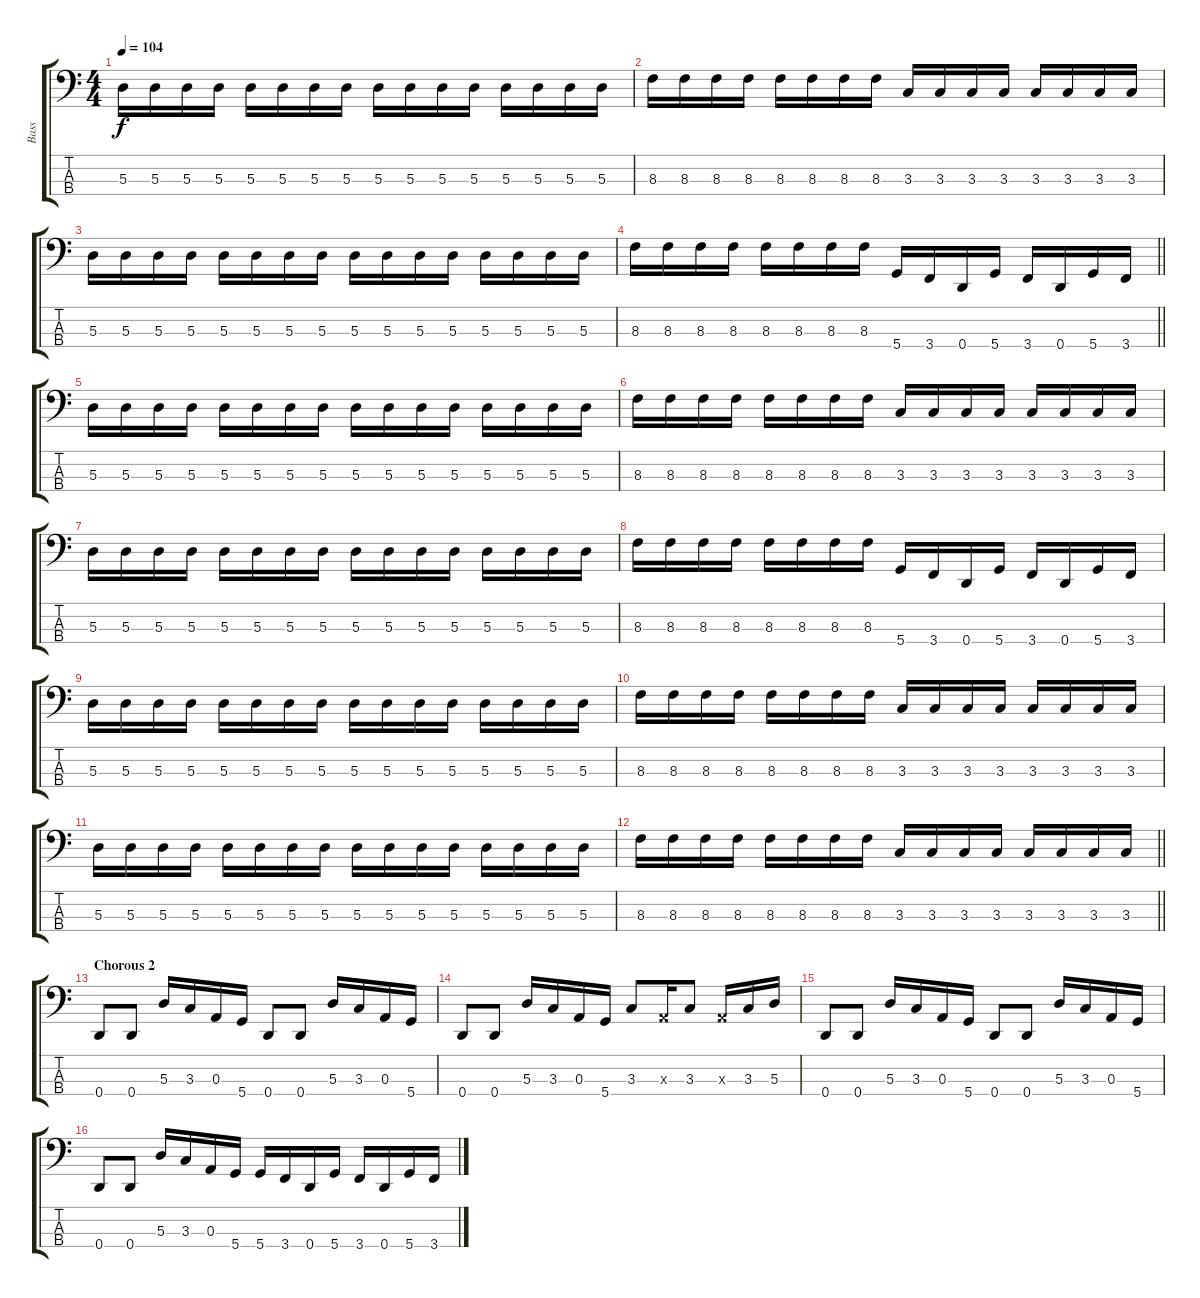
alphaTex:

\track ("Bass" "Bass") {instrument synthbass2}
\staff {score tabs}
\tuning (G2 D2 A1 D1) {hide}
\ts (4 4)
\tempo 104
\clef f4
\ks c
5.3.16{dy f} 5.3.16 5.3.16 5.3.16 5.3.16 5.3.16 5.3.16 5.3.16 5.3.16 5.3.16 5.3.16 5.3.16 5.3.16 5.3.16 5.3.16 5.3.16 |
8.3.16 8.3.16 8.3.16 8.3.16 8.3.16 8.3.16 8.3.16 8.3.16 3.3.16 3.3.16 3.3.16 3.3.16 3.3.16 3.3.16 3.3.16 3.3.16 |
5.3.16 5.3.16 5.3.16 5.3.16 5.3.16 5.3.16 5.3.16 5.3.16 5.3.16 5.3.16 5.3.16 5.3.16 5.3.16 5.3.16 5.3.16 5.3.16 |
\barLineRight lightlight
8.3.16 8.3.16 8.3.16 8.3.16 8.3.16 8.3.16 8.3.16 8.3.16 5.4.16 3.4.16 0.4.16 5.4.16 3.4.16 0.4.16 5.4.16 3.4.16 |
5.3.16 5.3.16 5.3.16 5.3.16 5.3.16 5.3.16 5.3.16 5.3.16 5.3.16 5.3.16 5.3.16 5.3.16 5.3.16 5.3.16 5.3.16 5.3.16 |
8.3.16 8.3.16 8.3.16 8.3.16 8.3.16 8.3.16 8.3.16 8.3.16 3.3.16 3.3.16 3.3.16 3.3.16 3.3.16 3.3.16 3.3.16 3.3.16 |
5.3.16 5.3.16 5.3.16 5.3.16 5.3.16 5.3.16 5.3.16 5.3.16 5.3.16 5.3.16 5.3.16 5.3.16 5.3.16 5.3.16 5.3.16 5.3.16 |
8.3.16 8.3.16 8.3.16 8.3.16 8.3.16 8.3.16 8.3.16 8.3.16 5.4.16 3.4.16 0.4.16 5.4.16 3.4.16 0.4.16 5.4.16 3.4.16 |
5.3.16 5.3.16 5.3.16 5.3.16 5.3.16 5.3.16 5.3.16 5.3.16 5.3.16 5.3.16 5.3.16 5.3.16 5.3.16 5.3.16 5.3.16 5.3.16 |
8.3.16 8.3.16 8.3.16 8.3.16 8.3.16 8.3.16 8.3.16 8.3.16 3.3.16 3.3.16 3.3.16 3.3.16 3.3.16 3.3.16 3.3.16 3.3.16 |
5.3.16 5.3.16 5.3.16 5.3.16 5.3.16 5.3.16 5.3.16 5.3.16 5.3.16 5.3.16 5.3.16 5.3.16 5.3.16 5.3.16 5.3.16 5.3.16 |
\barLineRight lightlight
8.3.16 8.3.16 8.3.16 8.3.16 8.3.16 8.3.16 8.3.16 8.3.16 3.3.16 3.3.16 3.3.16 3.3.16 3.3.16 3.3.16 3.3.16 3.3.16 |
\section ("" "Chorous 2")
0.4.8 0.4.8 5.3.16 3.3.16 0.3.16 5.4.16 0.4.8 0.4.8 5.3.16 3.3.16 0.3.16 5.4.16 |
0.4.8 0.4.8 5.3.16 3.3.16 0.3.16 5.4.16 3.3.8 0.3{x}.16 3.3.8 0.3{x}.16 3.3.16 5.3.16 |
0.4.8 0.4.8 5.3.16 3.3.16 0.3.16 5.4.16 0.4.8 0.4.8 5.3.16 3.3.16 0.3.16 5.4.16 |
0.4.8 0.4.8 5.3.16 3.3.16 0.3.16 5.4.16 5.4.16 3.4.16 0.4.16 5.4.16 3.4.16 0.4.16 5.4.16 3.4.16
